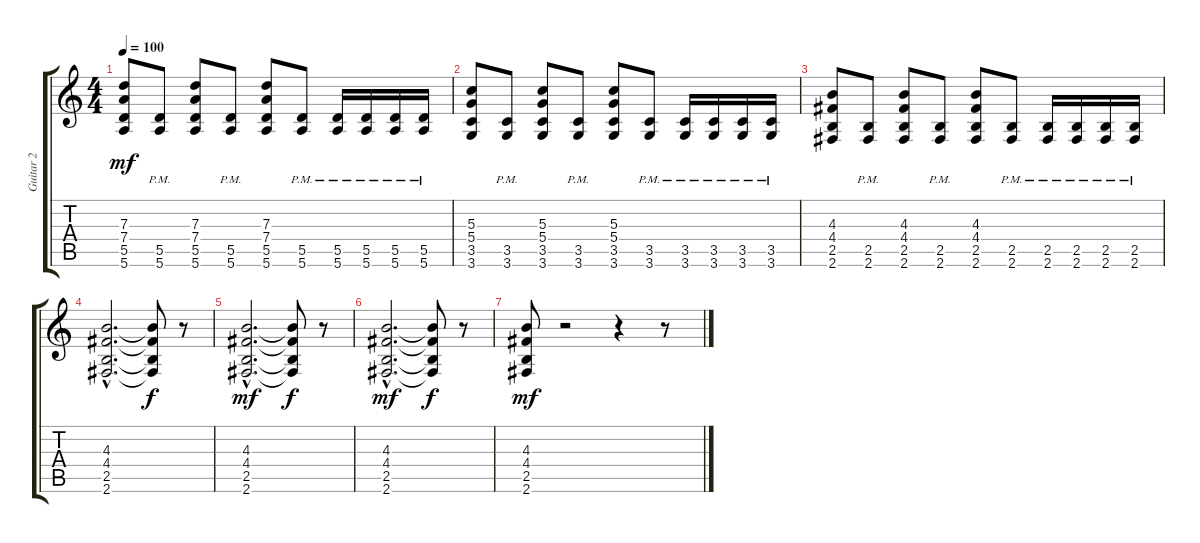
\track ("Guitar 2" "Guitar 2") {instrument distortionguitar}
\staff {score tabs}
\tuning (E4 B3 G3 D3 A2 E2) {hide}
\ts (4 4)
\tempo 100
\clef g2
\ks c
(7.3 7.4 5.5 5.6).8{dy mf} (5.5{pm} 5.6{pm}).8 (7.3 7.4 5.5 5.6).8 (5.5{pm} 5.6{pm}).8 (7.3 7.4 5.5 5.6).8 (5.5{pm} 5.6{pm}).8 (5.5{pm} 5.6{pm}).16 (5.5{pm} 5.6{pm}).16 (5.5{pm} 5.6{pm}).16 (5.5{pm} 5.6{pm}).16 |
(5.3 5.4 3.5 3.6).8 (3.5{pm} 3.6{pm}).8 (5.3 5.4 3.5 3.6).8 (3.5{pm} 3.6{pm}).8 (5.3 5.4 3.5 3.6).8 (3.5{pm} 3.6{pm}).8 (3.5{pm} 3.6{pm}).16 (3.5{pm} 3.6{pm}).16 (3.5{pm} 3.6{pm}).16 (3.5{pm} 3.6{pm}).16 |
(4.3 4.4 2.5 2.6).8 (2.5{pm} 2.6{pm}).8 (4.3 4.4 2.5 2.6).8 (2.5{pm} 2.6{pm}).8 (4.3 4.4 2.5 2.6).8 (2.5{pm} 2.6{pm}).8 (2.5{pm} 2.6{pm}).16 (2.5{pm} 2.6{pm}).16 (2.5{pm} 2.6{pm}).16 (2.5{pm} 2.6{pm}).16 |
(4.3{hac} 4.4{hac} 2.5{hac} 2.6{hac}).2{d} (4.3{t} 4.4{t} 2.5{t} 2.6{t}).8{dy f} r.8 |
(4.3{hac} 4.4{hac} 2.5{hac} 2.6{hac}).2{d dy mf} (4.3{t} 4.4{t} 2.5{t} 2.6{t}).8{dy f} r.8 |
(4.3{hac} 4.4{hac} 2.5{hac} 2.6{hac}).2{d dy mf} (4.3{t} 4.4{t} 2.5{t} 2.6{t}).8{dy f} r.8 |
(4.3 4.4 2.5 2.6).8{dy mf} r.2 r.4 r.8
